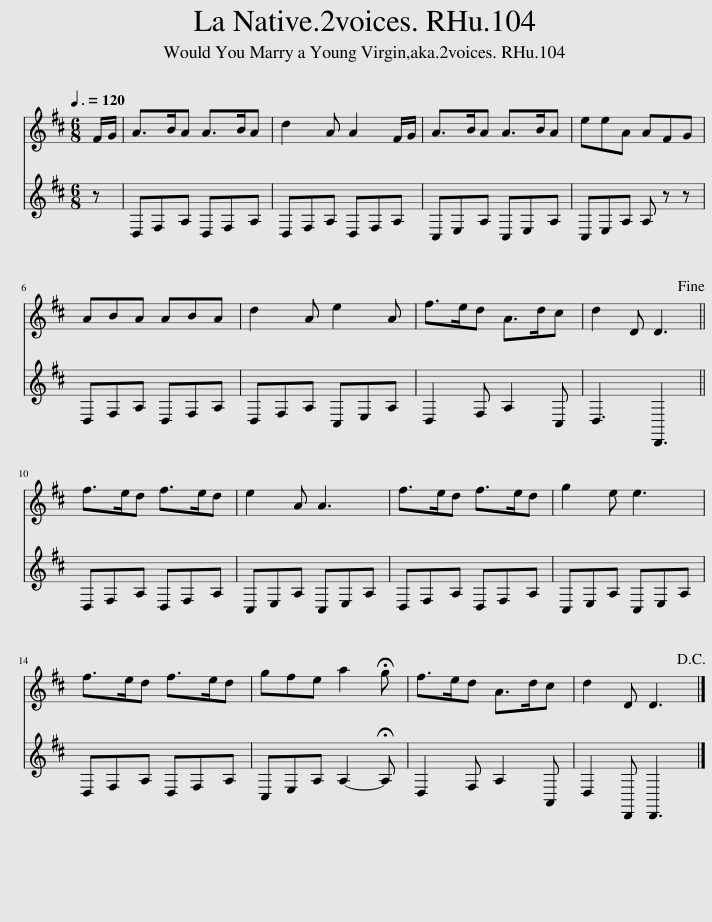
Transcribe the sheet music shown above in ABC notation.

X:1
%%score 1 2
L:1/8
Q:3/8=120
M:6/8
I:linebreak $
K:D
V:1 treble
V:2 treble
V:1
 F/G/ | A>BA A>BA | d2 A A2 F/G/ | A>BA A>BA | eeA AFG |$ %5
 ABA ABA | d2 A e2 A | f>ed A>dc | d2 D D3!fine! ||$ f>ed f>ed | %10
 e2 A A3 | f>ed f>ed | g2 e e3 |$ f>ed f>ed | gfe a2 !fermata!g | %15
 f>ed A>dc | d2 D D3!D.C.! |] %17
V:2
 z | D,F,A, D,F,A, | D,F,A, D,F,A, | C,E,A, C,E,A, | C,E,A, A, z z |$ %5
 D,F,A, D,F,A, | D,F,A, C,E,A, | D,2 F, A,2 C, | D,3 D,,3 ||$ D,F,A, D,F,A, | %10
 C,E,A, C,E,A, | D,F,A, D,F,A, | C,E,A, C,E,A, |$ D,F,A, D,F,A, | C,E,A, A,2- !fermata!A, | %15
 D,2 F, A,2 A,, | D,2 D,, D,,3 |] %17
